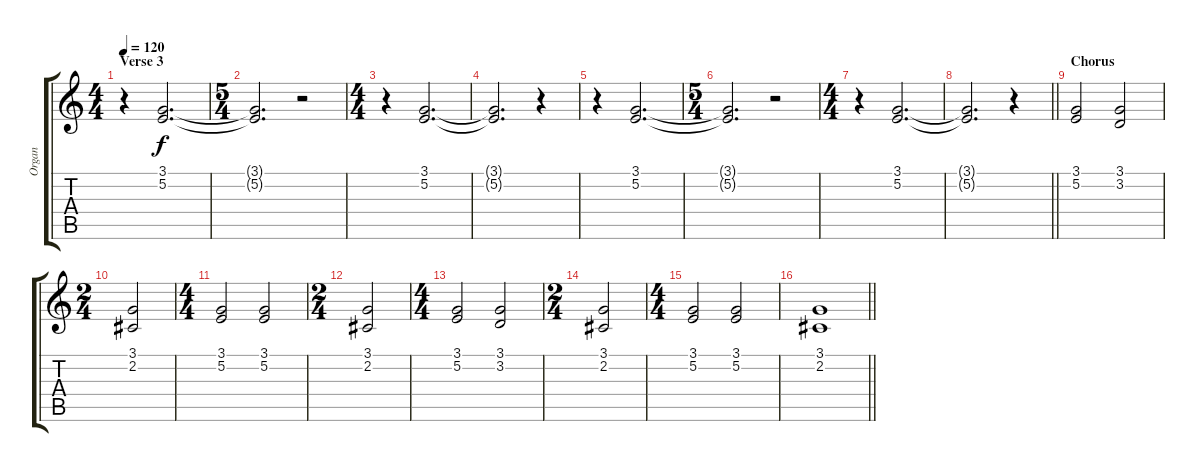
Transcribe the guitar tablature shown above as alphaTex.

\track ("Organ" "Organ") {instrument drawbarorgan}
\staff {score tabs}
\tuning (E4 B3 G3 D3 A2 E2) {hide}
\ts (4 4)
\section ("" "Verse 3")
\tempo 120
\clef g2
\ks c
r.4{dy f} (3.1 5.2).2{d} |
\ts (5 4)
(3.1{t} 5.2{t}).2{d} r.2 |
\ts (4 4)
r.4 (3.1 5.2).2{d} |
(3.1{t} 5.2{t}).2{d} r.4 |
r.4 (3.1 5.2).2{d} |
\ts (5 4)
(3.1{t} 5.2{t}).2{d} r.2 |
\ts (4 4)
r.4 (3.1 5.2).2{d} |
\barLineRight lightlight
(3.1{t} 5.2{t}).2{d} r.4 |
\section ("" "Chorus")
(3.1 5.2).2 (3.1 3.2).2 |
\ts (2 4)
(3.1 2.2).2 |
\ts (4 4)
(3.1 5.2).2 (3.1 5.2).2 |
\ts (2 4)
(3.1 2.2).2 |
\ts (4 4)
(3.1 5.2).2 (3.1 3.2).2 |
\ts (2 4)
(3.1 2.2).2 |
\ts (4 4)
(3.1 5.2).2 (3.1 5.2).2 |
\barLineRight lightlight
(3.1 2.2).1
